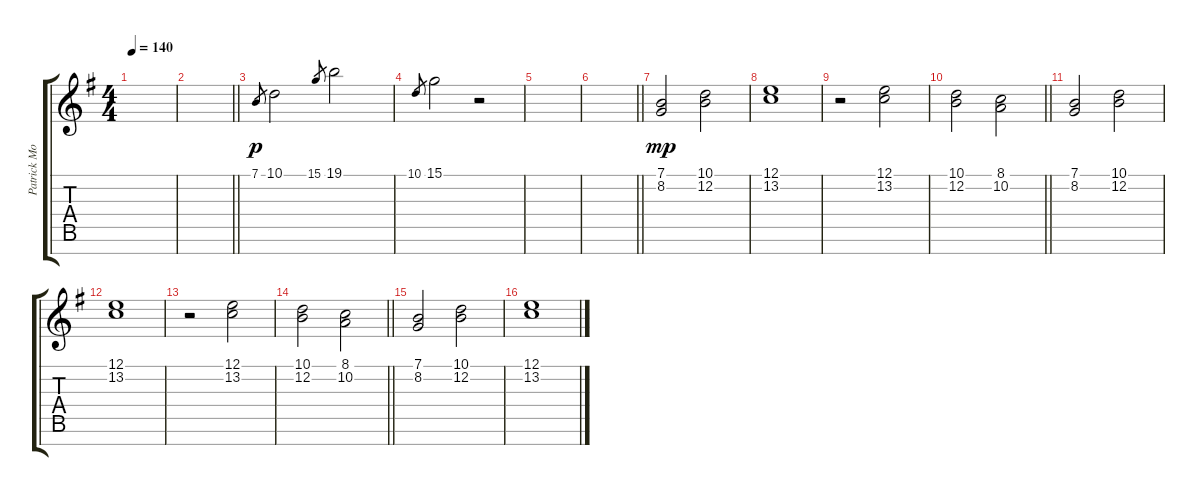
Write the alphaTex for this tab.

\track ("Patrick Moraz 1" "Patrick Mo") {instrument synthbrass2}
\staff {score tabs}
\tuning (E4 B3 G3 D3 A2 E2 B1) {hide}
\ts (4 4)
\tempo 140
\clef g2
\ks g
|
\barLineRight lightlight
|
\section ("" "")
7.1.8{gr dy p} 10.1.2{instrument glockenspiel} 15.1.8{gr} 19.1.2 |
10.1.8{gr} 15.1.2 r.2 |
|
\barLineRight lightlight
|
\section ("" "")
(7.1 8.2).2{dy mp instrument synthvoice} (10.1 12.2).2 |
(12.1 13.2).1 |
r.2 (12.1 13.2).2 |
\barLineRight lightlight
(10.1 12.2).2 (8.1 10.2).2 |
\section ("" "")
(7.1 8.2).2{instrument synthvoice} (10.1 12.2).2 |
(12.1 13.2).1 |
r.2 (12.1 13.2).2 |
\barLineRight lightlight
(10.1 12.2).2 (8.1 10.2).2 |
\section ("" "")
(7.1 8.2).2{instrument synthvoice} (10.1 12.2).2 |
(12.1 13.2).1
